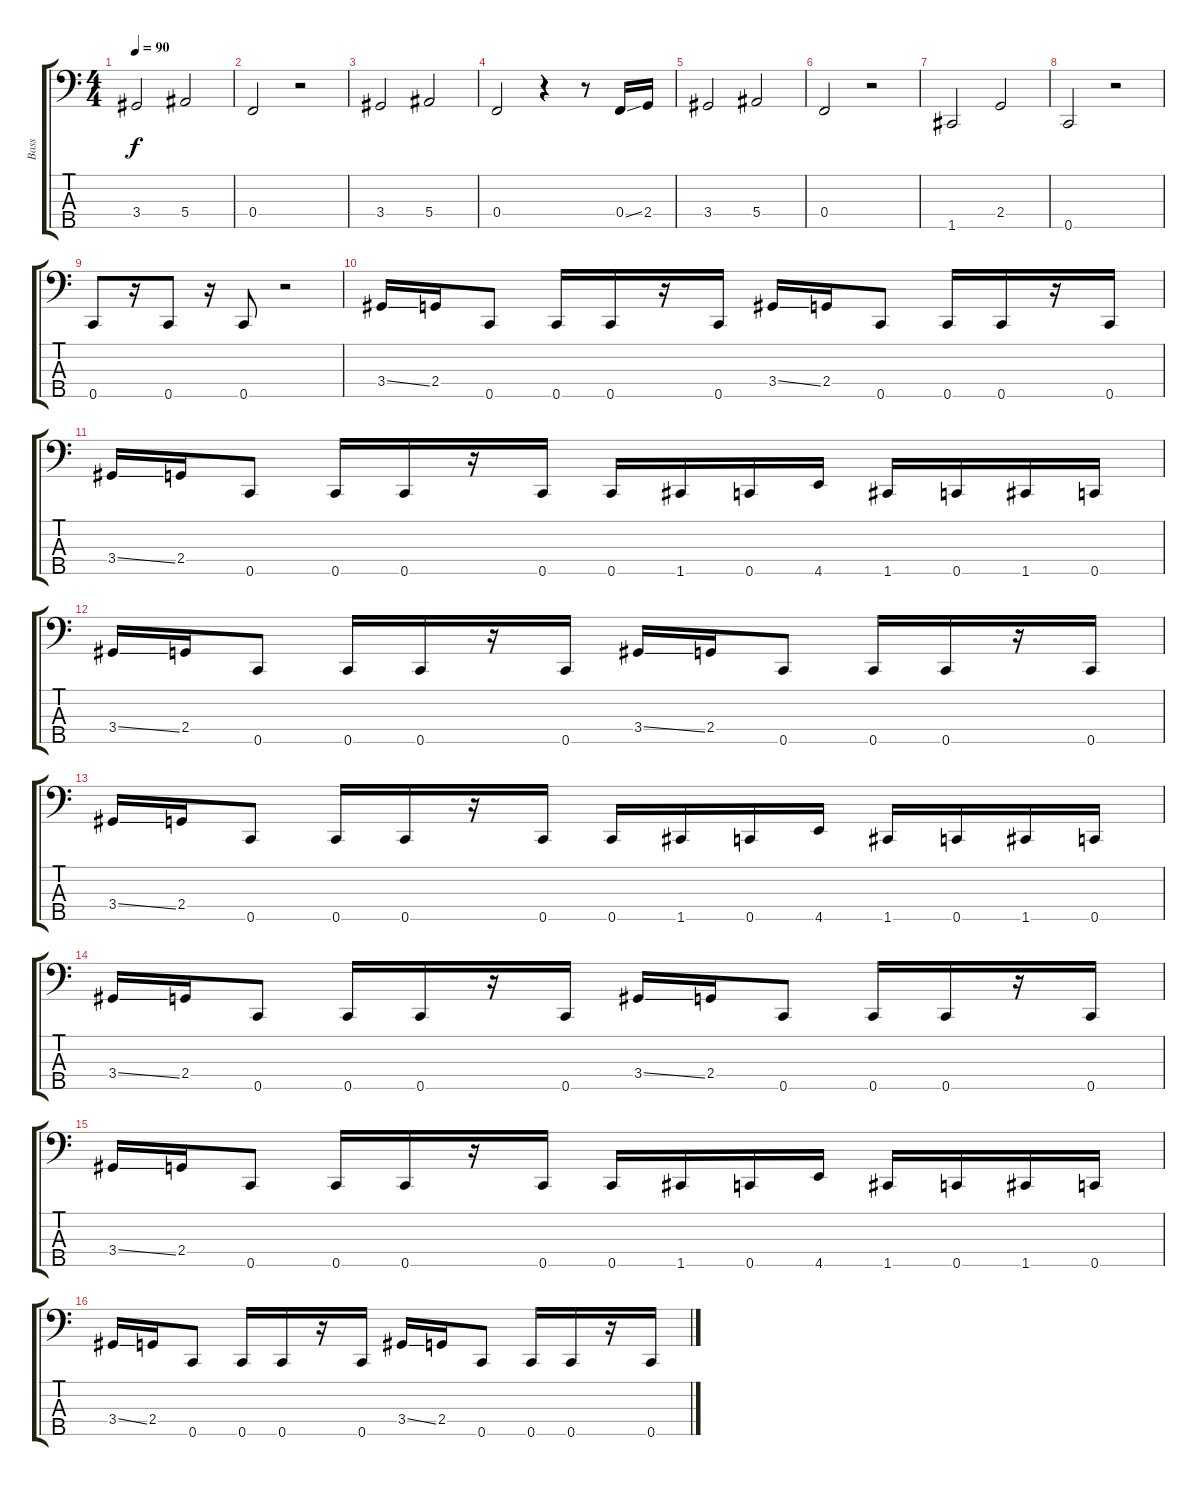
\track ("Bass" "Bass") {instrument electricbassfinger}
\staff {score tabs}
\tuning (Ab2 Eb2 Bb1 F1 C1) {hide}
\ts (4 4)
\tempo 90
\clef f4
\ks c
3.4.2{dy f instrument electricbassfinger} 5.4.2 |
0.4.2 r.2 |
3.4.2 5.4.2 |
0.4.2 r.4 r.8 0.4{ss}.16 2.4.16 |
3.4.2 5.4.2 |
0.4.2 r.2 |
1.5.2 2.4.2 |
0.5.2 r.2 |
0.5.8 r.16 0.5.8 r.16 0.5.8 r.2 |
3.4{ss}.16 2.4.16 0.5.8 0.5.16 0.5.16 r.16 0.5.16 3.4{ss}.16 2.4.16 0.5.8 0.5.16 0.5.16 r.16 0.5.16 |
3.4{ss}.16 2.4.16 0.5.8 0.5.16 0.5.16 r.16 0.5.16 0.5.16 1.5.16 0.5.16 4.5.16 1.5.16 0.5.16 1.5.16 0.5.16 |
3.4{ss}.16 2.4.16 0.5.8 0.5.16 0.5.16 r.16 0.5.16 3.4{ss}.16 2.4.16 0.5.8 0.5.16 0.5.16 r.16 0.5.16 |
3.4{ss}.16 2.4.16 0.5.8 0.5.16 0.5.16 r.16 0.5.16 0.5.16 1.5.16 0.5.16 4.5.16 1.5.16 0.5.16 1.5.16 0.5.16 |
3.4{ss}.16 2.4.16 0.5.8 0.5.16 0.5.16 r.16 0.5.16 3.4{ss}.16 2.4.16 0.5.8 0.5.16 0.5.16 r.16 0.5.16 |
3.4{ss}.16 2.4.16 0.5.8 0.5.16 0.5.16 r.16 0.5.16 0.5.16 1.5.16 0.5.16 4.5.16 1.5.16 0.5.16 1.5.16 0.5.16 |
3.4{ss}.16 2.4.16 0.5.8 0.5.16 0.5.16 r.16 0.5.16 3.4{ss}.16 2.4.16 0.5.8 0.5.16 0.5.16 r.16 0.5.16
